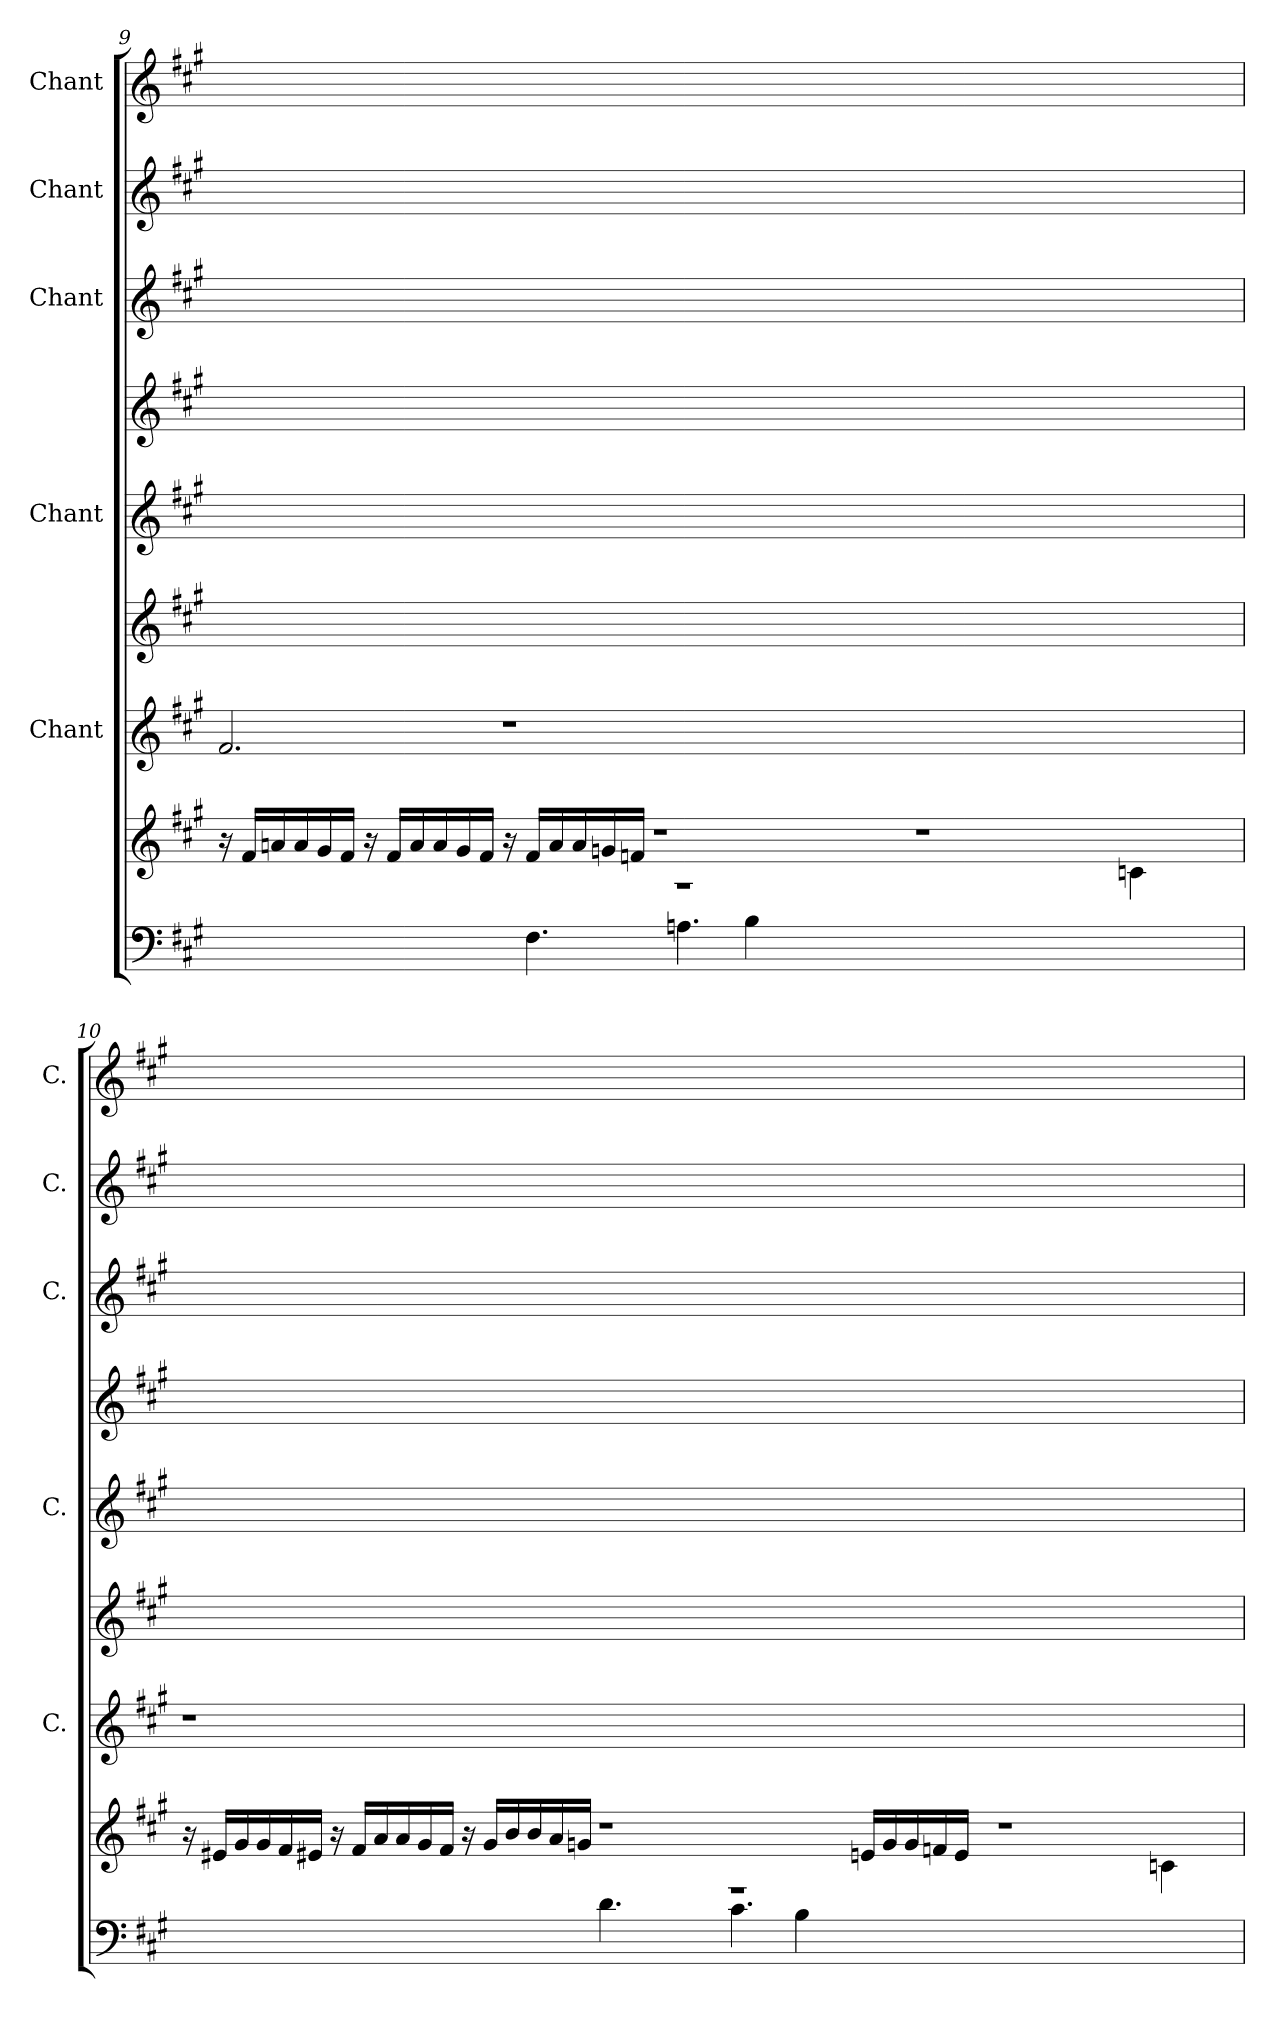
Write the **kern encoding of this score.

**kern	**kern	**kern	**kern	**kern	**kern	**kern	**kern	**kern
*part6	*part6	*part5	*part5	*part4	*part4	*part3	*part2	*part1
*staff9	*staff8	*staff7	*staff6	*staff5	*staff4	*staff3	*staff2	*staff1
*	*	*I"Chant	*	*I"Chant	*	*I"Chant	*I"Chant	*I"Chant
*	*	*I'C.	*	*I'C.	*	*I'C.	*I'C.	*I'C.
*clefF4	*clefG2	*clefG2	*clefG2	*clefG2	*clefG2	*clefG2	*clefG2	*clefG2
*k[f#c#g#]	*k[f#c#g#]	*k[f#c#g#]	*k[f#c#g#]	*k[f#c#g#]	*k[f#c#g#]	*k[f#c#g#]	*k[f#c#g#]	*k[f#c#g#]
=9	=9	=9	=9	=9	=9	=9	=9	=9
*	*^	*	*	*	*	*	*	*
2ryy	16r	8ryy	2.f#i/	1ryy	1ryy	1ryy	1ryy	1ryy	1ryy
.	16f#i/LL	.	.	.	.	.	.	.	.
.	16ani/	16ryy	.	.	.	.	.	.	.
.	16ai/	16ryy	.	.	.	.	.	.	.
.	16g#i/	16ryy	.	.	.	.	.	.	.
.	16f#i/JJ	16ryy	.	.	.	.	.	.	.
.	16r	16ryy	.	.	.	.	.	.	.
.	16f#i/LL	16ryy	.	.	.	.	.	.	.
4ryy	16ai/	16ryy	.	.	.	.	.	.	.
.	16ai/	16ryy	.	.	.	.	.	.	.
.	16g#i/	16ryy	.	.	.	.	.	.	.
.	16f#i/JJ	16ryy	.	.	.	.	.	.	.
16ryy	16r	16ryy	1r	.	.	.	.	.	.
4.F#j\	16f#i/LL	16ryy	.	.	.	.	.	.	.
.	16ai/	16ryy	.	.	.	.	.	.	.
.	16ai/	16ryy	.	.	.	.	.	.	.
.	16gZ/	16ryy	.	1ryy	1ryy	1ryy	1ryy	1ryy	1ryy
.	16fZ/JJ	16ryy	.	.	.	.	.	.	.
.	1r	16ryy	.	.	.	.	.	.	.
4.Anj\	.	1r	.	.	.	.	.	.	.
!LO:N:vis=4	!	!	!	!	!	!	!	!	!
4.BV\	.	.	.	.	.	.	.	.	.
.	.	.	1ryy	.	.	.	.	.	.
1ryy	.	.	.	.	.	.	.	.	.
.	.	.	.	1ryy	1ryy	1ryy	1ryy	1ryy	1ryy
.	1ryy	.	.	.	.	.	.	.	.
.	.	1r	.	.	.	.	.	.	.
.	.	.	2ryy	.	.	.	.	.	.
2ryy	.	.	.	.	.	.	.	.	.
.	.	.	.	2ryy	2ryy	2ryy	2ryy	2ryy	2ryy
.	4..ryy	.	.	.	.	.	.	.	.
!	!	!LO:N:vis=4	!	!	!	!	!	!	!
.	.	4.cN\	.	.	.	.	.	.	.
.	.	.	4ryy	.	.	.	.	.	.
8ryy	.	.	.	.	.	.	.	.	.
.	.	.	16ryy	16ryy	16ryy	16ryy	16ryy	16ryy	16ryy
!!LO:LB:g=z
=10	=10	=10	=10	=10	=10	=10	=10	=10	=10
2ryy	16r	2ryy	1r	1ryy	1ryy	1ryy	1ryy	1ryy	1ryy
.	16e#Xi/LL	.	.	.	.	.	.	.	.
.	16g#i/	.	.	.	.	.	.	.	.
.	16g#i/	.	.	.	.	.	.	.	.
.	16f#i/	.	.	.	.	.	.	.	.
.	16e#Xi/JJ	.	.	.	.	.	.	.	.
.	16r	.	.	.	.	.	.	.	.
.	16f#i/LL	.	.	.	.	.	.	.	.
2ryy	16ai/	16ryy	.	.	.	.	.	.	.
.	16ai/	16ryy	.	.	.	.	.	.	.
.	16g#i/	16ryy	.	.	.	.	.	.	.
.	16f#i/JJ	16ryy	.	.	.	.	.	.	.
.	16r	16ryy	.	.	.	.	.	.	.
.	16g#i/LL	16ryy	.	.	.	.	.	.	.
.	16bi/	16ryy	.	.	.	.	.	.	.
.	16bi/	16ryy	.	.	.	.	.	.	.
8ryy	16aZ/	16ryy	1ryy	1ryy	1ryy	1ryy	1ryy	1ryy	1ryy
.	16gZ/JJ	16ryy	.	.	.	.	.	.	.
4.dj\	1r	16ryy	.	.	.	.	.	.	.
.	.	16ryy	.	.	.	.	.	.	.
.	.	16ryy	.	.	.	.	.	.	.
.	.	16ryy	.	.	.	.	.	.	.
.	.	16ryy	.	.	.	.	.	.	.
.	.	16ryy	.	.	.	.	.	.	.
4.c#j\	.	1r	.	.	.	.	.	.	.
!LO:N:vis=4	!	!	!	!	!	!	!	!	!
4.BV\	.	.	.	.	.	.	.	.	.
.	.	.	1...ryy	1...ryy	1...ryy	1...ryy	1...ryy	1...ryy	1...ryy
.	16eZ/LL	.	.	.	.	.	.	.	.
.	16gZ/	.	.	.	.	.	.	.	.
1ryy	16gZ/	.	.	.	.	.	.	.	.
.	16fZ/	.	.	.	.	.	.	.	.
.	16eZ/JJ	.	.	.	.	.	.	.	.
.	1ryy	.	.	.	.	.	.	.	.
.	.	1r	.	.	.	.	.	.	.
2ryy	.	.	.	.	.	.	.	.	.
.	4..ryy	.	.	.	.	.	.	.	.
!	!	!LO:N:vis=4	!	!	!	!	!	!	!
.	.	4.cN\	.	.	.	.	.	.	.
8ryy	.	.	.	.	.	.	.	.	.
*	*v	*v	*	*	*	*	*	*	*
=	=	=	=	=	=	=	=	=
*-	*-	*-	*-	*-	*-	*-	*-	*-
